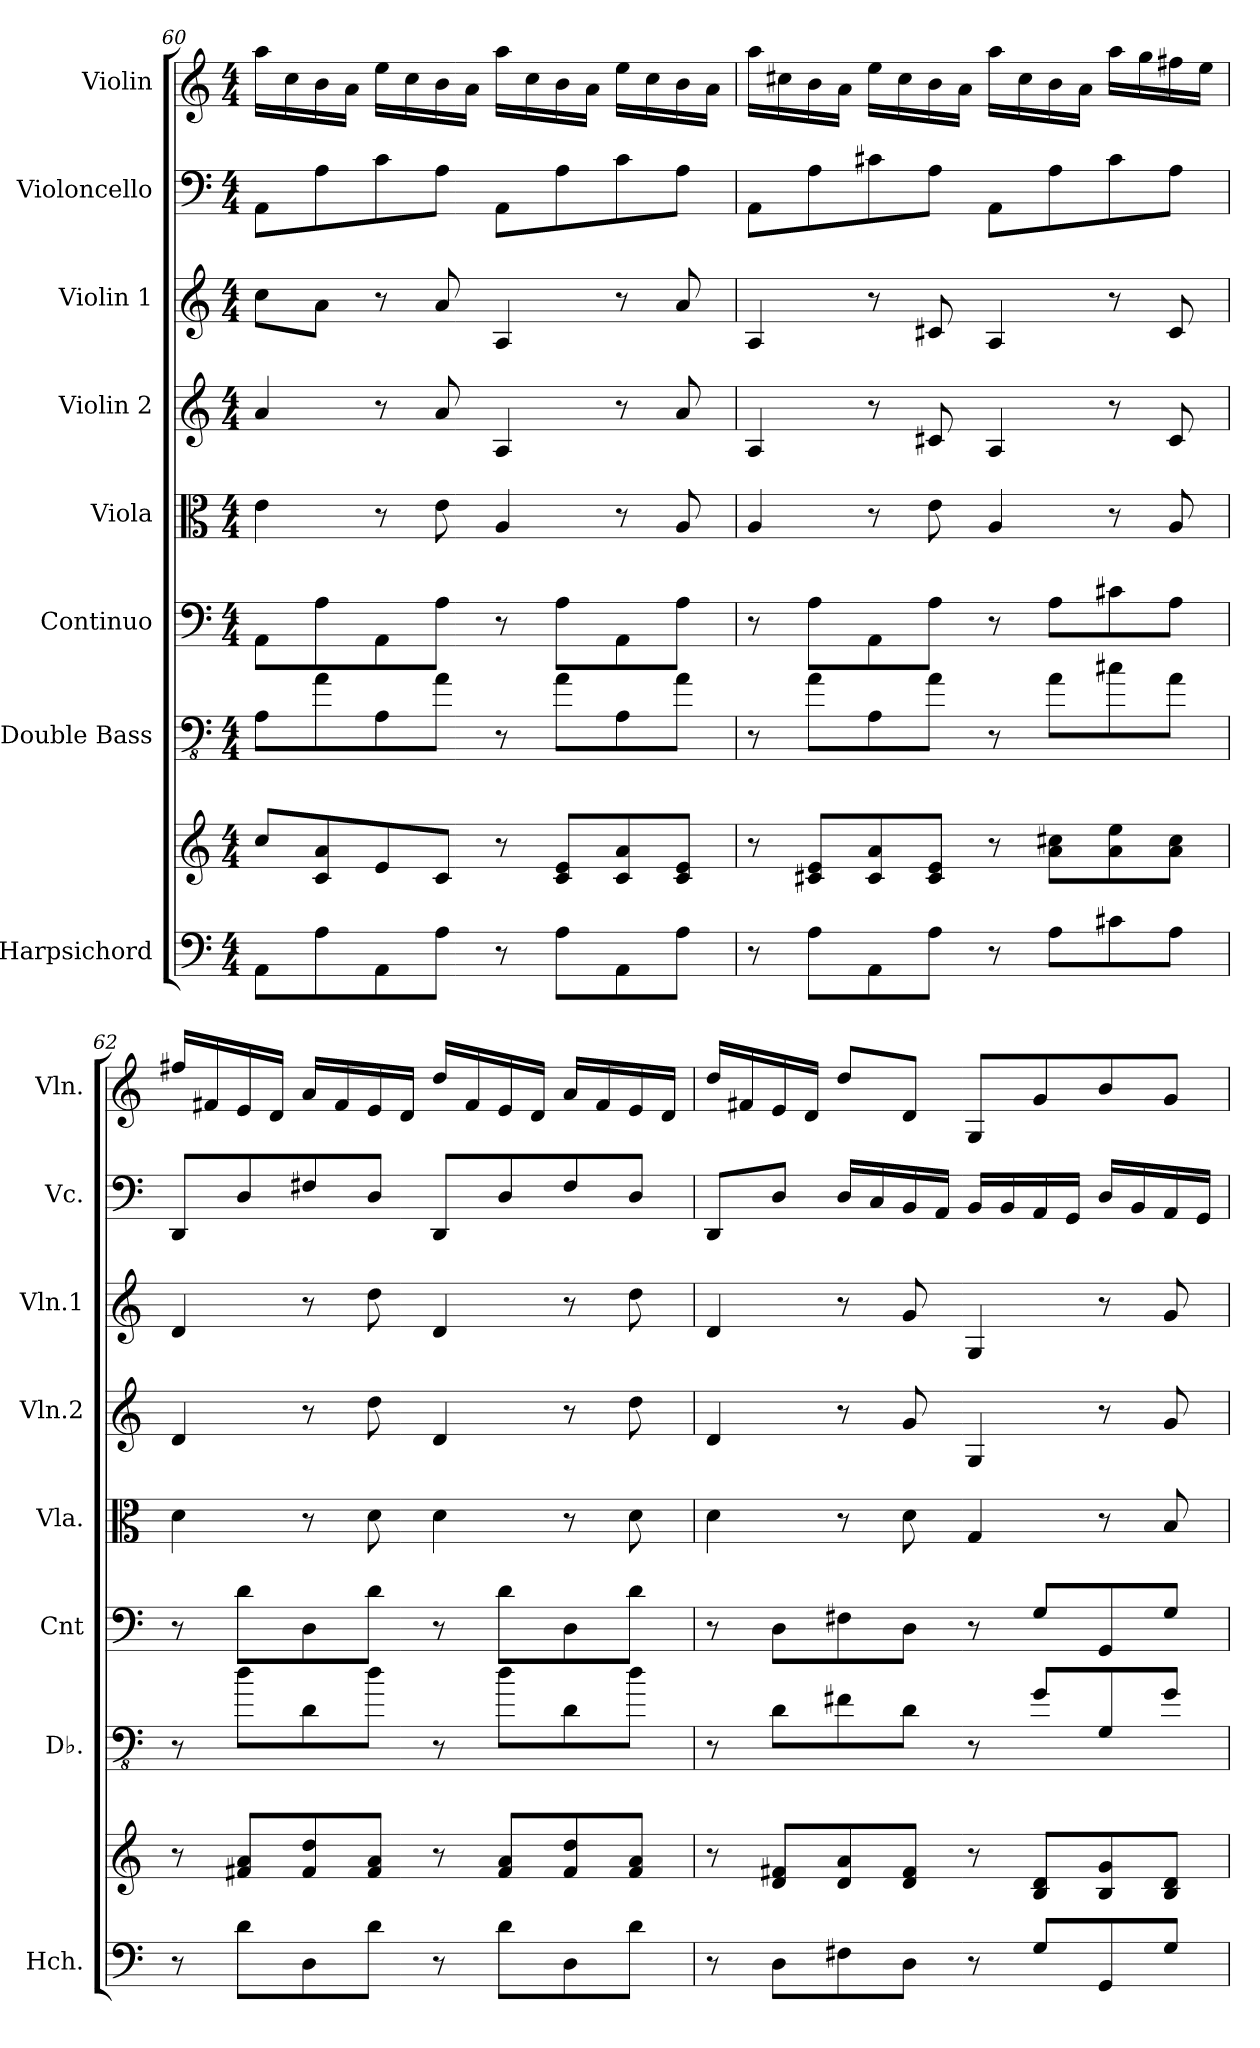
**kern	**kern	**kern	**kern	**kern	**kern	**kern	**kern	**kern
*part8	*part8	*part7	*part6	*part5	*part4	*part3	*part2	*part1
*staff9	*staff8	*staff7	*staff6	*staff5	*staff4	*staff3	*staff2	*staff1
*I"Harpsichord	*	*I"Double Bass	*I"Continuo	*I"Viola	*I"Violin 2	*I"Violin 1	*I"Violoncello	*I"Violin
*I'Hch.	*	*I'Db.	*I'Cnt	*I'Vla.	*I'Vln.2	*I'Vln.1	*I'Vc.	*I'Vln.
*clefF4	*clefG2	*clefFv4	*clefF4	*clefC3	*clefG2	*clefG2	*clefF4	*clefG2
*	*	*ITrd7c12	*	*	*	*	*	*
*k[]	*k[]	*k[]	*k[]	*k[]	*k[]	*k[]	*k[]	*k[]
*M4/4	*M4/4	*M4/4	*M4/4	*M4/4	*M4/4	*M4/4	*M4/4	*M4/4
=60	=60	=60	=60	=60	=60	=60	=60	=60
8AA\L	8cc/L	8AAA\L	8AA\L	4e\	4a/	8cc\L	8AA\L	16aa\LL
.	.	.	.	.	.	.	.	16cc\
8A\	8c/ 8a/	8AA\	8A\	.	.	8a\J	8A\	16b\
.	.	.	.	.	.	.	.	16a\JJ
8AA\	8e/	8AAA\	8AA\	8r	8r	8r	8c\	16ee\LL
.	.	.	.	.	.	.	.	16cc\
8A\J	8c/J	8AA\J	8A\J	8e\	8a/	8a/	8A\J	16b\
.	.	.	.	.	.	.	.	16a\JJ
8r	8r	8r	8r	4A/	4A/	4A/	8AA\L	16aa\LL
.	.	.	.	.	.	.	.	16cc\
8A\L	8c/ 8e/L	8AA\L	8A\L	.	.	.	8A\	16b\
.	.	.	.	.	.	.	.	16a\JJ
8AA\	8c/ 8a/	8AAA\	8AA\	8r	8r	8r	8c\	16ee\LL
.	.	.	.	.	.	.	.	16cc\
8A\J	8c/ 8e/J	8AA\J	8A\J	8A/	8a/	8a/	8A\J	16b\
.	.	.	.	.	.	.	.	16a\JJ
!!LO:PB:g=z
=61	=61	=61	=61	=61	=61	=61	=61	=61
8r	8r	8r	8r	4A/	4A/	4A/	8AA\L	16aa\LL
.	.	.	.	.	.	.	.	16cc#X\
8A\L	8c#X/ 8e/L	8AA\L	8A\L	.	.	.	8A\	16b\
.	.	.	.	.	.	.	.	16a\JJ
8AA\	8c#/ 8a/	8AAA\	8AA\	8r	8r	8r	8c#X\	16ee\LL
.	.	.	.	.	.	.	.	16cc#\
8A\J	8c#/ 8e/J	8AA\J	8A\J	8e\	8c#X/	8c#X/	8A\J	16b\
.	.	.	.	.	.	.	.	16a\JJ
8r	8r	8r	8r	4A/	4A/	4A/	8AA\L	16aa\LL
.	.	.	.	.	.	.	.	16cc#\
8A\L	8a\ 8cc#X\L	8AA\L	8A\L	.	.	.	8A\	16b\
.	.	.	.	.	.	.	.	16a\JJ
8c#X\	8a\ 8ee\	8C#X\	8c#X\	8r	8r	8r	8c#\	16aa\LL
.	.	.	.	.	.	.	.	16gg\
8A\J	8a\ 8cc#\J	8AA\J	8A\J	8A/	8c#/	8c#/	8A\J	16ff#X\
.	.	.	.	.	.	.	.	16ee\JJ
=62	=62	=62	=62	=62	=62	=62	=62	=62
8r	8r	8r	8r	4d\	4d/	4d/	8DD/L	16ff#X/LL
.	.	.	.	.	.	.	.	16f#X/
8d\L	8f#X/ 8a/L	8D\L	8d\L	.	.	.	8D/	16e/
.	.	.	.	.	.	.	.	16d/JJ
8D\	8f#/ 8dd/	8DD\	8D\	8r	8r	8r	8F#X/	16a/LL
.	.	.	.	.	.	.	.	16f#/
8d\J	8f#/ 8a/J	8D\J	8d\J	8d\	8dd\	8dd\	8D/J	16e/
.	.	.	.	.	.	.	.	16d/JJ
8r	8r	8r	8r	4d\	4d/	4d/	8DD/L	16dd/LL
.	.	.	.	.	.	.	.	16f#/
8d\L	8f#/ 8a/L	8D\L	8d\L	.	.	.	8D/	16e/
.	.	.	.	.	.	.	.	16d/JJ
8D\	8f#/ 8dd/	8DD\	8D\	8r	8r	8r	8F#/	16a/LL
.	.	.	.	.	.	.	.	16f#/
8d\J	8f#/ 8a/J	8D\J	8d\J	8d\	8dd\	8dd\	8D/J	16e/
.	.	.	.	.	.	.	.	16d/JJ
!!LO:PB:g=z
=63	=63	=63	=63	=63	=63	=63	=63	=63
8r	8r	8r	8r	4d\	4d/	4d/	8DD/L	16dd/LL
.	.	.	.	.	.	.	.	16f#X/
8D\L	8d/ 8f#X/L	8DD\L	8D\L	.	.	.	8D/J	16e/
.	.	.	.	.	.	.	.	16d/JJ
8F#X\	8d/ 8a/	8FF#X\	8F#X\	8r	8r	8r	16D/LL	8dd/L
.	.	.	.	.	.	.	16C/	.
8D\J	8d/ 8f#/J	8DD\J	8D\J	8d\	8g/	8g/	16BB/	8d/J
.	.	.	.	.	.	.	16AA/JJ	.
8r	8r	8r	8r	4G/	4G/	4G/	16BB/LL	8G/L
.	.	.	.	.	.	.	16BB/	.
8G/L	8B/ 8d/L	8GG/L	8G/L	.	.	.	16AA/	8g/
.	.	.	.	.	.	.	16GG/JJ	.
8GG/	8B/ 8g/	8GGG/	8GG/	8r	8r	8r	16D/LL	8b/
.	.	.	.	.	.	.	16BB/	.
8G/J	8B/ 8d/J	8GG/J	8G/J	8B/	8g/	8g/	16AA/	8g/J
.	.	.	.	.	.	.	16GG/JJ	.
=	=	=	=	=	=	=	=	=
*-	*-	*-	*-	*-	*-	*-	*-	*-
